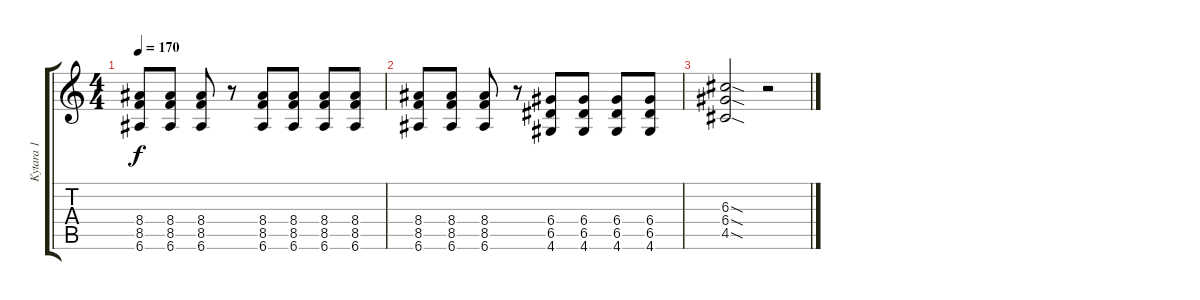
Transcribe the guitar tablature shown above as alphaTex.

\track ("Kytara 1" "Kytara 1") {instrument distortionguitar}
\staff {score tabs}
\tuning (E4 B3 G3 D3 A2 E2) {hide}
\ts (4 4)
\tempo 170
\clef g2
\ks c
(8.4 8.5 6.6).8{dy f} (8.4 8.5 6.6).8 (8.4 8.5 6.6).8 r.8 (8.4 8.5 6.6).8 (8.4 8.5 6.6).8 (8.4 8.5 6.6).8 (8.4 8.5 6.6).8 |
(8.4 8.5 6.6).8 (8.4 8.5 6.6).8 (8.4 8.5 6.6).8 r.8 (6.4 6.5 4.6).8 (6.4 6.5 4.6).8 (6.4 6.5 4.6).8 (6.4 6.5 4.6).8 |
(6.3{sod} 6.4{sod} 4.5{sod}).2 r.2
